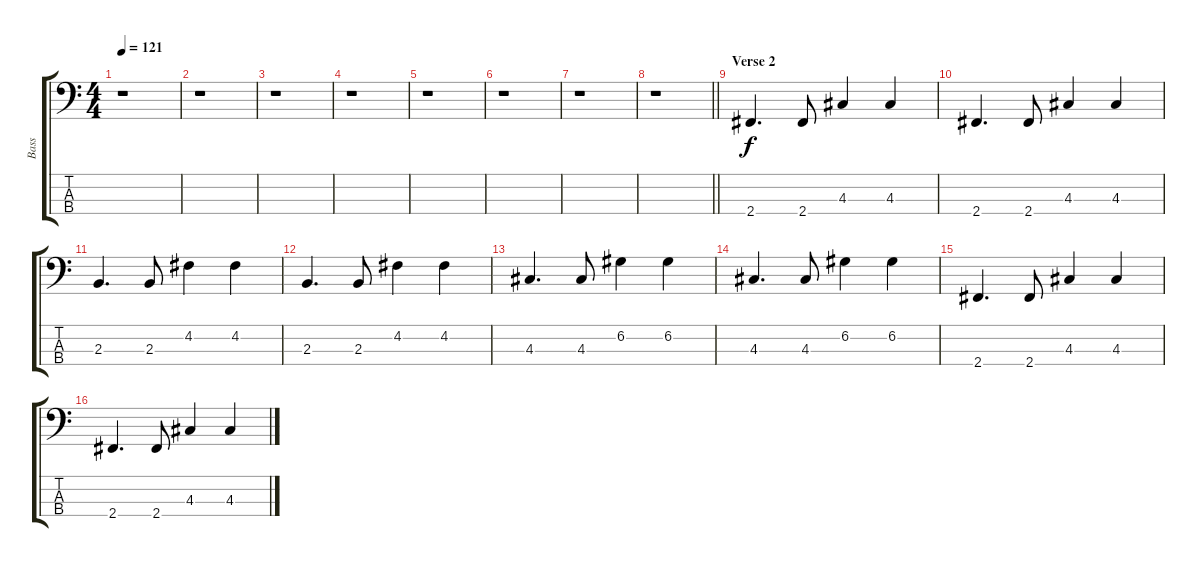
\track ("Bass" "Bass") {instrument electricbassfinger}
\staff {score tabs}
\tuning (G2 D2 A1 E1) {hide}
\ts (4 4)
\tempo 121
\clef f4
\ks c
r.1{dy f} |
r.1 |
r.1 |
r.1 |
r.1 |
r.1 |
r.1 |
\barLineRight lightlight
r.1 |
\section ("" "Verse 2")
2.4.4{d} 2.4.8 4.3.4 4.3.4 |
2.4.4{d} 2.4.8 4.3.4 4.3.4 |
2.3.4{d} 2.3.8 4.2.4 4.2.4 |
2.3.4{d} 2.3.8 4.2.4 4.2.4 |
4.3.4{d} 4.3.8 6.2.4 6.2.4 |
4.3.4{d} 4.3.8 6.2.4 6.2.4 |
2.4.4{d} 2.4.8 4.3.4 4.3.4 |
2.4.4{d} 2.4.8 4.3.4 4.3.4
